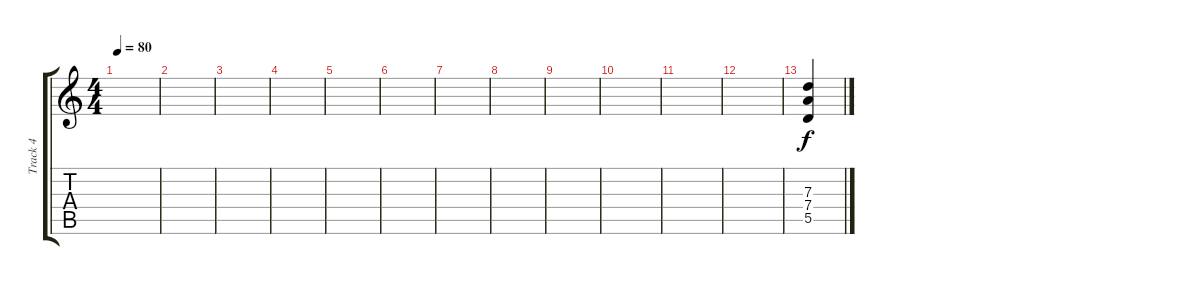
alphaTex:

\track ("Track 4" "Track 4") {instrument distortionguitar}
\staff {score tabs}
\tuning (E4 B3 G3 D3 A2 E2) {hide}
\ts (4 4)
\tempo 80
\clef g2
\ks c
|
|
|
|
|
|
|
|
|
|
|
|
(7.3 7.4 5.5).4{dy f}
